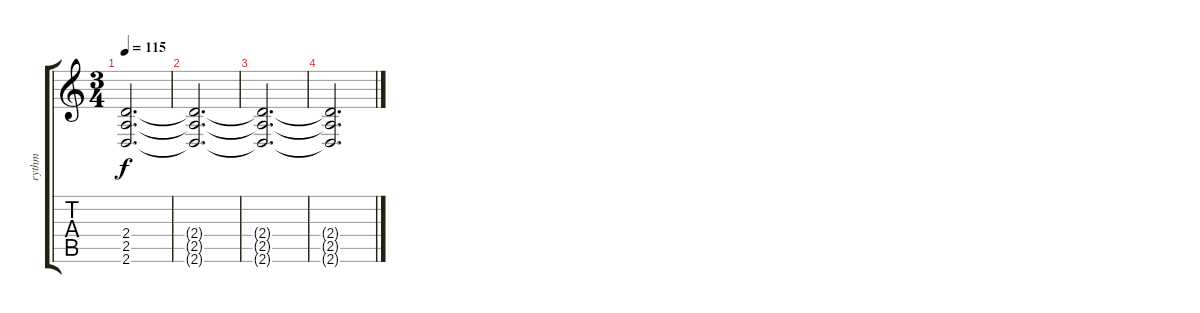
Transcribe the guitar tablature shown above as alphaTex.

\track ("rythm" "rythm") {instrument distortionguitar}
\staff {score tabs}
\tuning (D4 A3 F3 C3 G2 C2) {hide}
\ts (3 4)
\tempo 115
\clef g2
\ks c
(2.4{t} 2.5{t} 2.6{t}).2{d dy f} |
(2.4{t} 2.5{t} 2.6{t}).2{d} |
(2.4{t} 2.5{t} 2.6{t}).2{d} |
(2.4{t} 2.5{t} 2.6{t}).2{d}
